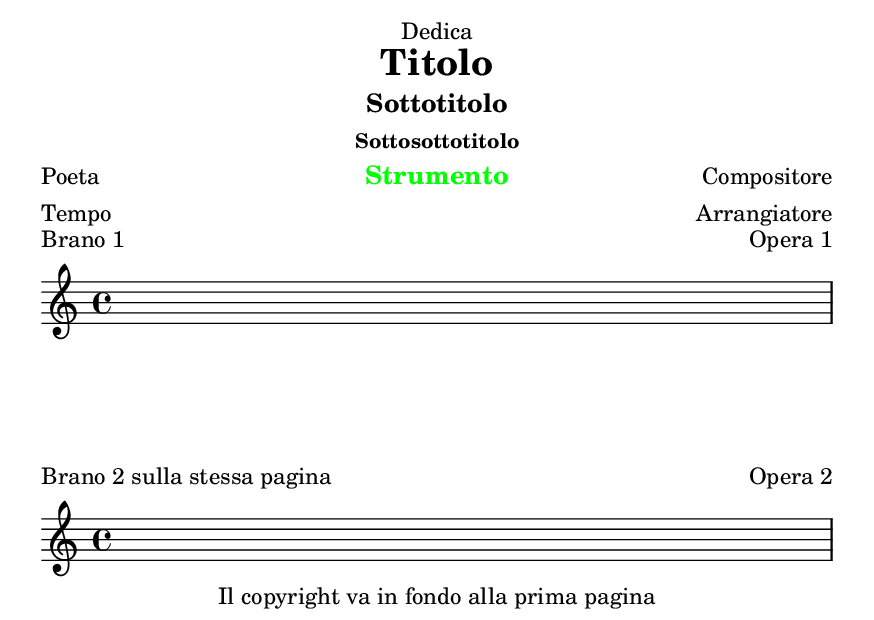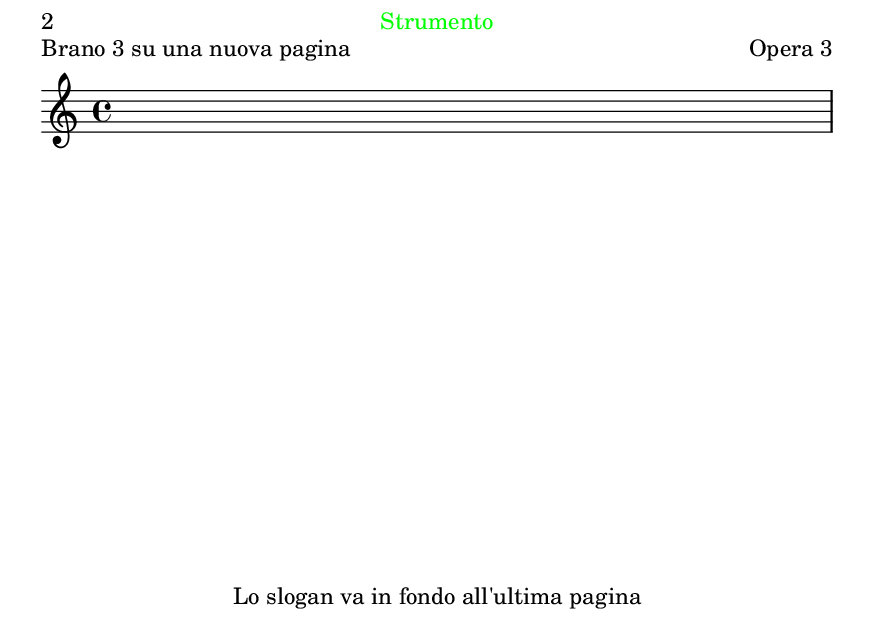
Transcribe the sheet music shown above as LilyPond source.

%% Generated by lilypond-book
%% Options: [exampleindent=10.16\mm,indent=0\mm,line-width=160\mm,noragged-right,paper-height=845.047\pt,paper-width=597.508\pt,papersize="a6landscape",quote]
\include "lilypond-book-preamble.ly"


% ****************************************************************
% Start cut-&-pastable-section
% ****************************************************************

#(ly:set-option 'eps-box-padding 3.000000)



\paper {
  #(set-paper-size "a6landscape")
  indent = 0\mm
  ragged-right = ##f
}

\layout {
  
}




% ****************************************************************
% ly snippet:
% ****************************************************************
\sourcefileline 764
\book {
  \header {
      % I seguenti campi sono centrati
    dedication = "Dedica"
    title = "Titolo"
    subtitle = "Sottotitolo"
    subsubtitle = "Sottosottotitolo"
      % I seguenti campi sono distribuiti uniformemente su una riga
      % il campo "instrument" appare anche nelle pagine seguenti
    instrument = \markup \with-color #green "Strumento"
    poet = "Poeta"
    composer = "Compositore"
      % I campi seguenti sono posti agli estremi opposti della stessa riga
    meter = "Tempo"
    arranger = "Arrangiatore"
      % I campi seguenti sono centrati in fondo
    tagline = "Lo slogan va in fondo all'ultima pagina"
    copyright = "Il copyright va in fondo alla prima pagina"
  }
  \score {
    \header {
        % I campi seguenti sono posti agli estremi opposti della stessa riga
      piece = "Brano 1"
      opus = "Opera 1"
    }
    { s1 }
  }
  \score {
    \header {
        % I campi seguenti sono posti agli estremi opposti della stessa riga
      piece = "Brano 2 sulla stessa pagina"
      opus = "Opera 2"
    }
    { s1 }
  }
  \pageBreak
  \score {
    \header {
        % I campi seguenti sono posti agli estremi opposti della stessa riga
      piece = "Brano 3 su una nuova pagina"
      opus = "Opera 3"
    }
    { s1 }
  }
}


% ****************************************************************
% end ly snippet
% ****************************************************************
